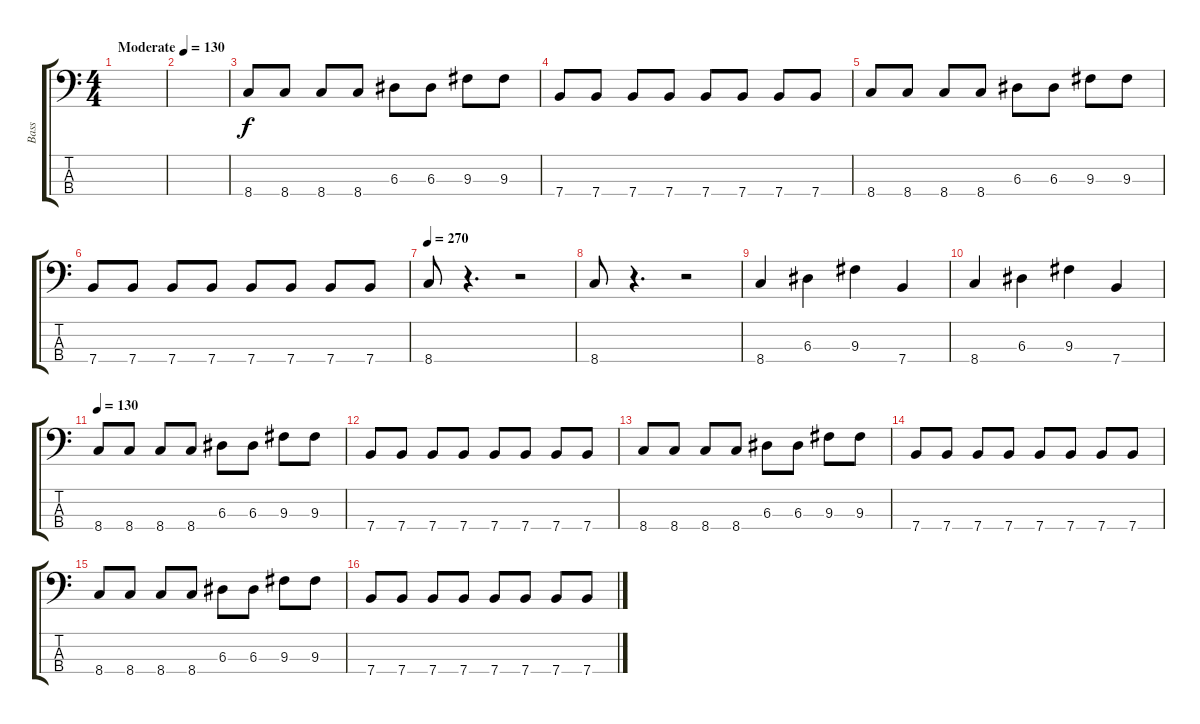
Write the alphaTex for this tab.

\track ("Bass" "Bass") {instrument electricbassfinger}
\staff {score tabs}
\tuning (G2 D2 A1 E1) {hide}
\ts (4 4)
\tempo (130 "Moderate")
\clef f4
\ks c
|
|
8.4.8 8.4.8 8.4.8 8.4.8 6.3.8 6.3.8 9.3.8 9.3.8 |
7.4.8 7.4.8 7.4.8 7.4.8 7.4.8 7.4.8 7.4.8 7.4.8 |
8.4.8 8.4.8 8.4.8 8.4.8 6.3.8 6.3.8 9.3.8 9.3.8 |
7.4.8 7.4.8 7.4.8 7.4.8 7.4.8 7.4.8 7.4.8 7.4.8 |
\tempo 270
8.4.8 r.4{d} r.2 |
8.4.8 r.4{d} r.2 |
8.4.4 6.3.4 9.3.4 7.4.4 |
8.4.4 6.3.4 9.3.4 7.4.4 |
\tempo 130
8.4.8 8.4.8 8.4.8 8.4.8 6.3.8 6.3.8 9.3.8 9.3.8 |
7.4.8 7.4.8 7.4.8 7.4.8 7.4.8 7.4.8 7.4.8 7.4.8 |
8.4.8 8.4.8 8.4.8 8.4.8 6.3.8 6.3.8 9.3.8 9.3.8 |
7.4.8 7.4.8 7.4.8 7.4.8 7.4.8 7.4.8 7.4.8 7.4.8 |
8.4.8 8.4.8 8.4.8 8.4.8 6.3.8 6.3.8 9.3.8 9.3.8 |
7.4.8 7.4.8 7.4.8 7.4.8 7.4.8 7.4.8 7.4.8 7.4.8
